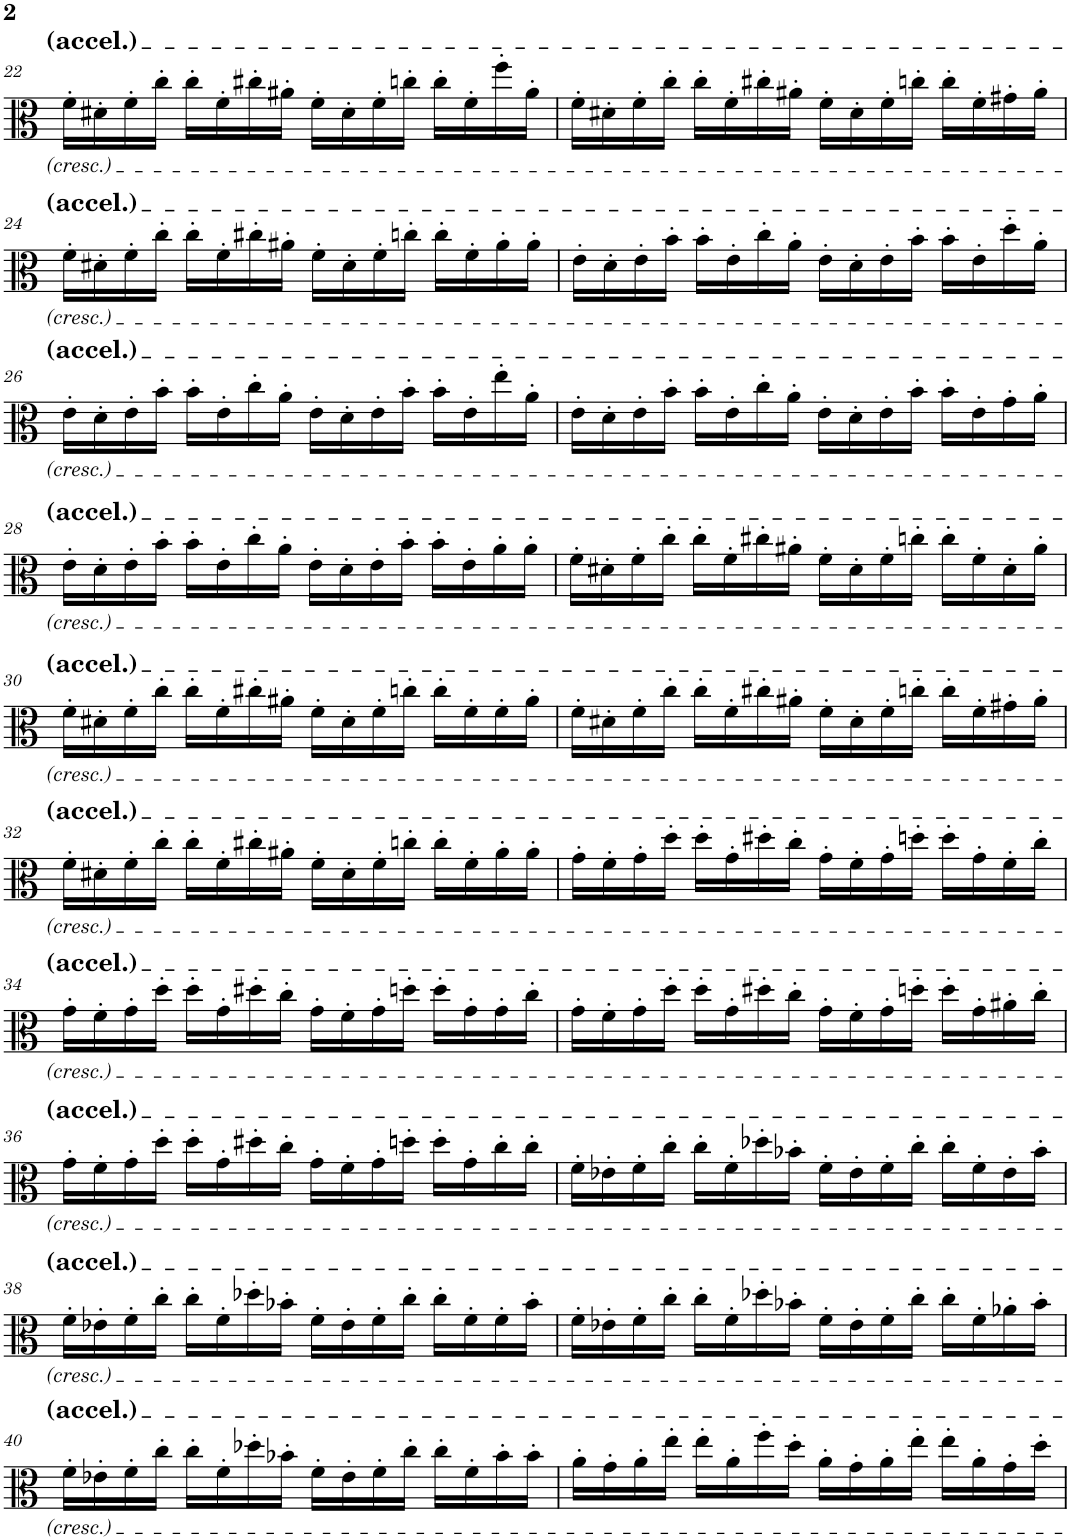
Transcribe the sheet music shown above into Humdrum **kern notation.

**kern
*part1
*staff1
*I"Viola
*I'Vla.
!!LO:PB:g=z
*clefC3
*k[]
*M4/4
=22
16f'\LL
16d#X'\
16f'\
16cc'\JJ
16cc'\LL
16f'\
16cc#X'\
16a#X'\JJ
16f'\LL
16d#'\
16f'\
16ccn'\JJ
16cc'\LL
16f'\
16ff'\
16a#'\JJ
=23
16f'\LL
16d#X'\
16f'\
16cc'\JJ
16cc'\LL
16f'\
16cc#X'\
16a#X'\JJ
16f'\LL
16d#'\
16f'\
16ccn'\JJ
16cc'\LL
16f'\
16g#X'\
16a#'\JJ
!!LO:LB:g=z
=24
16f'\LL
16d#X'\
16f'\
16cc'\JJ
16cc'\LL
16f'\
16cc#X'\
16a#X'\JJ
16f'\LL
16d#'\
16f'\
16ccn'\JJ
16cc'\LL
16f'\
16a#'\
16a#'\JJ
=25
16e'\LL
16d'\
16e'\
16b'\JJ
16b'\LL
16e'\
16cc'\
16a'\JJ
16e'\LL
16d'\
16e'\
16b'\JJ
16b'\LL
16e'\
16dd'\
16a'\JJ
!!LO:LB:g=z
=26
16e'\LL
16d'\
16e'\
16b'\JJ
16b'\LL
16e'\
16cc'\
16a'\JJ
16e'\LL
16d'\
16e'\
16b'\JJ
16b'\LL
16e'\
16ee'\
16a'\JJ
=27
16e'\LL
16d'\
16e'\
16b'\JJ
16b'\LL
16e'\
16cc'\
16a'\JJ
16e'\LL
16d'\
16e'\
16b'\JJ
16b'\LL
16e'\
16g'\
16a'\JJ
!!LO:LB:g=z
=28
16e'\LL
16d'\
16e'\
16b'\JJ
16b'\LL
16e'\
16cc'\
16a'\JJ
16e'\LL
16d'\
16e'\
16b'\JJ
16b'\LL
16e'\
16a'\
16a'\JJ
=29
16f'\LL
16d#X'\
16f'\
16cc'\JJ
16cc'\LL
16f'\
16cc#X'\
16a#X'\JJ
16f'\LL
16d#'\
16f'\
16ccn'\JJ
16cc'\LL
16f'\
16d#'\
16a#'\JJ
!!LO:LB:g=z
=30
16f'\LL
16d#X'\
16f'\
16cc'\JJ
16cc'\LL
16f'\
16cc#X'\
16a#X'\JJ
16f'\LL
16d#'\
16f'\
16ccn'\JJ
16cc'\LL
16f'\
16f'\
16a#'\JJ
=31
16f'\LL
16d#X'\
16f'\
16cc'\JJ
16cc'\LL
16f'\
16cc#X'\
16a#X'\JJ
16f'\LL
16d#'\
16f'\
16ccn'\JJ
16cc'\LL
16f'\
16g#X'\
16a#'\JJ
!!LO:LB:g=z
=32
16f'\LL
16d#X'\
16f'\
16cc'\JJ
16cc'\LL
16f'\
16cc#X'\
16a#X'\JJ
16f'\LL
16d#'\
16f'\
16ccn'\JJ
16cc'\LL
16f'\
16a#'\
16a#'\JJ
=33
16g'\LL
16f'\
16g'\
16dd'\JJ
16dd'\LL
16g'\
16dd#X'\
16cc'\JJ
16g'\LL
16f'\
16g'\
16ddn'\JJ
16dd'\LL
16g'\
16f'\
16cc'\JJ
!!LO:LB:g=z
=34
16g'\LL
16f'\
16g'\
16dd'\JJ
16dd'\LL
16g'\
16dd#X'\
16cc'\JJ
16g'\LL
16f'\
16g'\
16ddn'\JJ
16dd'\LL
16g'\
16g'\
16cc'\JJ
=35
16g'\LL
16f'\
16g'\
16dd'\JJ
16dd'\LL
16g'\
16dd#X'\
16cc'\JJ
16g'\LL
16f'\
16g'\
16ddn'\JJ
16dd'\LL
16g'\
16a#X'\
16cc'\JJ
!!LO:LB:g=z
=36
16g'\LL
16f'\
16g'\
16dd'\JJ
16dd'\LL
16g'\
16dd#X'\
16cc'\JJ
16g'\LL
16f'\
16g'\
16ddn'\JJ
16dd'\LL
16g'\
16cc'\
16cc'\JJ
=37
16f'\LL
16e-X'\
16f'\
16cc'\JJ
16cc'\LL
16f'\
16dd-X'\
16b-X'\JJ
16f'\LL
16e-'\
16f'\
16cc'\JJ
16cc'\LL
16f'\
16e-'\
16b-'\JJ
!!LO:LB:g=z
=38
16f'\LL
16e-X'\
16f'\
16cc'\JJ
16cc'\LL
16f'\
16dd-X'\
16b-X'\JJ
16f'\LL
16e-'\
16f'\
16cc'\JJ
16cc'\LL
16f'\
16f'\
16b-'\JJ
=39
16f'\LL
16e-X'\
16f'\
16cc'\JJ
16cc'\LL
16f'\
16dd-X'\
16b-X'\JJ
16f'\LL
16e-'\
16f'\
16cc'\JJ
16cc'\LL
16f'\
16a-X'\
16b-'\JJ
!!LO:LB:g=z
=40
16f'\LL
16e-X'\
16f'\
16cc'\JJ
16cc'\LL
16f'\
16dd-X'\
16b-X'\JJ
16f'\LL
16e-'\
16f'\
16cc'\JJ
16cc'\LL
16f'\
16b-'\
16b-'\JJ
=41
16a'\LL
16g'\
16a'\
16ee'\JJ
16ee'\LL
16a'\
16ff'\
16dd'\JJ
16a'\LL
16g'\
16a'\
16ee'\JJ
16ee'\LL
16a'\
16g'\
16dd'\JJ
=
*-
